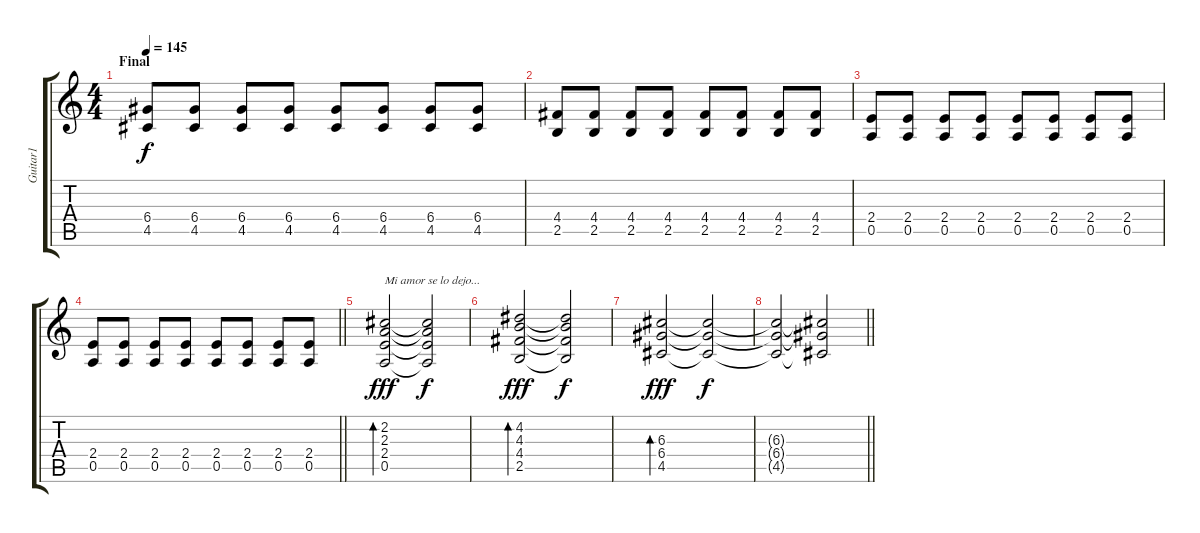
\track ("Guitar1" "Guitar1") {instrument electricguitarjazz}
\staff {score tabs}
\tuning (E4 B3 G3 D3 A2 E2) {hide}
\ts (4 4)
\section ("" "Final")
\tempo 145
\clef g2
\ks c
(6.4 4.5).8{dy f} (6.4 4.5).8 (6.4 4.5).8 (6.4 4.5).8 (6.4 4.5).8 (6.4 4.5).8 (6.4 4.5).8 (6.4 4.5).8 |
(4.4 2.5).8 (4.4 2.5).8 (4.4 2.5).8 (4.4 2.5).8 (4.4 2.5).8 (4.4 2.5).8 (4.4 2.5).8 (4.4 2.5).8 |
(2.4 0.5).8 (2.4 0.5).8 (2.4 0.5).8 (2.4 0.5).8 (2.4 0.5).8 (2.4 0.5).8 (2.4 0.5).8 (2.4 0.5).8 |
\barLineRight lightlight
(2.4 0.5).8 (2.4 0.5).8 (2.4 0.5).8 (2.4 0.5).8 (2.4 0.5).8 (2.4 0.5).8 (2.4 0.5).8 (2.4 0.5).8 |
(2.2 2.3 2.4 0.5).2{bd 480 txt "Mi amor se lo dejo..." dy fff instrument electricguitarjazz} (2.2{t} 2.3{t} 2.4{t} 0.5{t}).2{dy f} |
(4.2 4.3 4.4 2.5).2{bd 480 dy fff} (4.2{t} 4.3{t} 4.4{t} 2.5{t}).2{dy f} |
(6.3 6.4 4.5).2{bd 480 dy fff} (6.3{t} 6.4{t} 4.5{t}).2{dy f} |
\barLineRight lightlight
(6.3{t} 6.4{t} 4.5{t}).2 (6.3{t} 6.4{t} 4.5{t}).2
